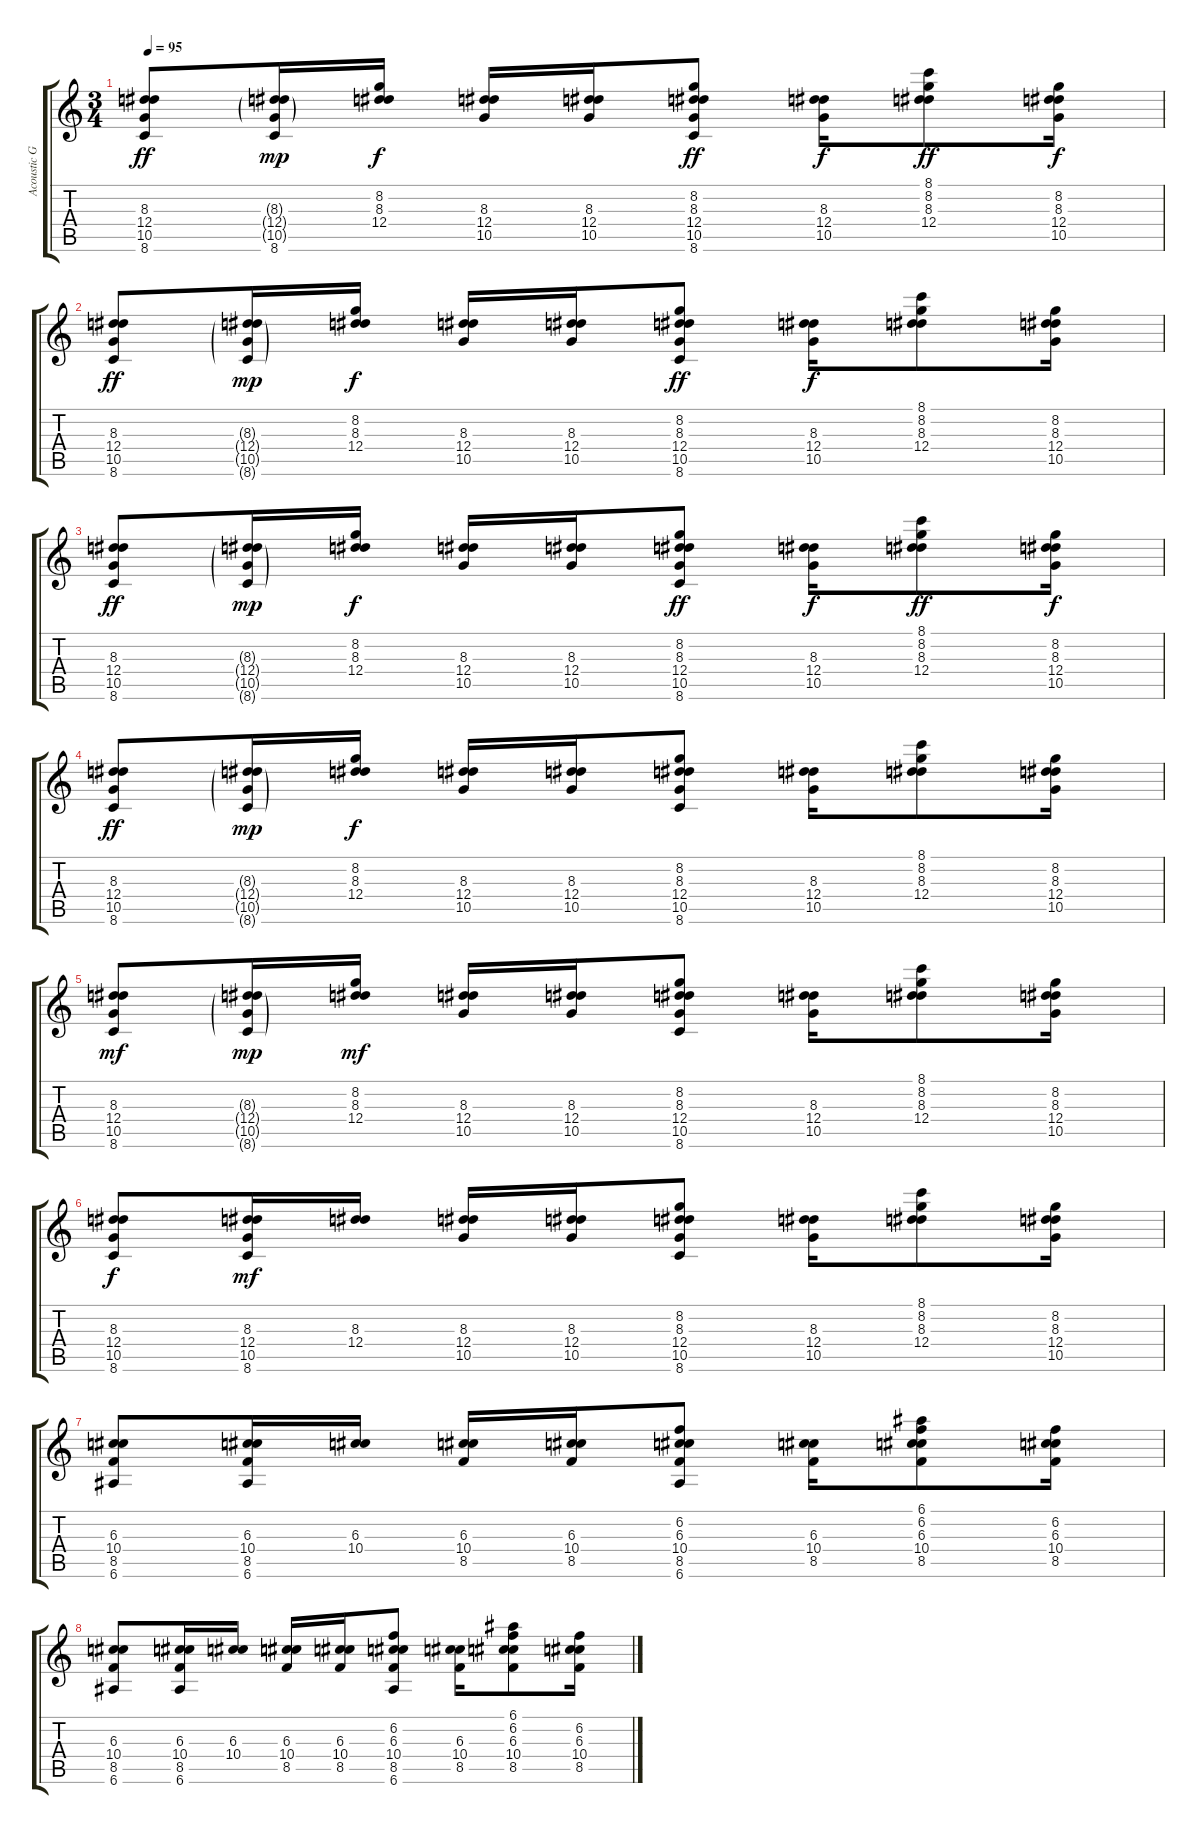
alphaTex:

\track ("Acoustic Guitar" "Acoustic G") {instrument acousticguitarsteel}
\staff {score tabs}
\tuning (E4 B3 G3 D3 A2 E2) {hide}
\ts (3 4)
\tempo 95
\clef g2
\ks c
(8.3 12.4 10.5 8.6).8{dy ff volume 16 instrument acousticbass} (8.3{g} 12.4{g} 10.5{g} 8.6).16{dy mp} (8.2 8.3 12.4).16{dy f} (8.3 12.4 10.5).16 (8.3 12.4 10.5).16 (8.2 8.3 12.4 10.5 8.6).8{dy ff} (8.3 12.4 10.5).16{dy f} (8.1 8.2 8.3 12.4).8{dy ff} (8.2 8.3 12.4 10.5).16{dy f} |
(8.3 12.4 10.5 8.6).8{dy ff} (8.3{g} 12.4{g} 10.5{g} 8.6{g}).16{dy mp} (8.2 8.3 12.4).16{dy f} (8.3 12.4 10.5).16 (8.3 12.4 10.5).16 (8.2 8.3 12.4 10.5 8.6).8{dy ff} (8.3 12.4 10.5).16{dy f} (8.1 8.2 8.3 12.4).8 (8.2 8.3 12.4 10.5).16 |
(8.3 12.4 10.5 8.6).8{dy ff} (8.3{g} 12.4{g} 10.5{g} 8.6{g}).16{dy mp} (8.2 8.3 12.4).16{dy f} (8.3 12.4 10.5).16 (8.3 12.4 10.5).16 (8.2 8.3 12.4 10.5 8.6).8{dy ff} (8.3 12.4 10.5).16{dy f} (8.1 8.2 8.3 12.4).8{dy ff} (8.2 8.3 12.4 10.5).16{dy f} |
(8.3 12.4 10.5 8.6).8{dy ff} (8.3{g} 12.4{g} 10.5{g} 8.6{g}).16{dy mp} (8.2 8.3 12.4).16{dy f} (8.3 12.4 10.5).16 (8.3 12.4 10.5).16 (8.2 8.3 12.4 10.5 8.6).8 (8.3 12.4 10.5).16 (8.1 8.2 8.3 12.4).8 (8.2 8.3 12.4 10.5).16 |
(8.3 12.4 10.5 8.6).8{dy mf volume 15 instrument electricguitarjazz} (8.3{g} 12.4{g} 10.5{g} 8.6{g}).16{dy mp} (8.2 8.3 12.4).16{dy mf} (8.3 12.4 10.5).16 (8.3 12.4 10.5).16 (8.2 8.3 12.4 10.5 8.6).8 (8.3 12.4 10.5).16 (8.1 8.2 8.3 12.4).8 (8.2 8.3 12.4 10.5).16 |
(8.3 12.4 10.5 8.6).8{dy f} (8.3 12.4 10.5 8.6).16{dy mf} (8.3 12.4).16 (8.3 12.4 10.5).16 (8.3 12.4 10.5).16 (8.2 8.3 12.4 10.5 8.6).8 (8.3 12.4 10.5).16 (8.1 8.2 8.3 12.4).8 (8.2 8.3 12.4 10.5).16 |
(6.3 10.4 8.5 6.6).8 (6.3 10.4 8.5 6.6).16 (6.3 10.4).16 (6.3 10.4 8.5).16 (6.3 10.4 8.5).16 (6.2 6.3 10.4 8.5 6.6).8 (6.3 10.4 8.5).16 (6.1 6.2 6.3 10.4 8.5).8 (6.2 6.3 10.4 8.5).16 |
(6.3 10.4 8.5 6.6).8 (6.3 10.4 8.5 6.6).16 (6.3 10.4).16 (6.3 10.4 8.5).16 (6.3 10.4 8.5).16 (6.2 6.3 10.4 8.5 6.6).8 (6.3 10.4 8.5).16 (6.1 6.2 6.3 10.4 8.5).8 (6.2 6.3 10.4 8.5).16
